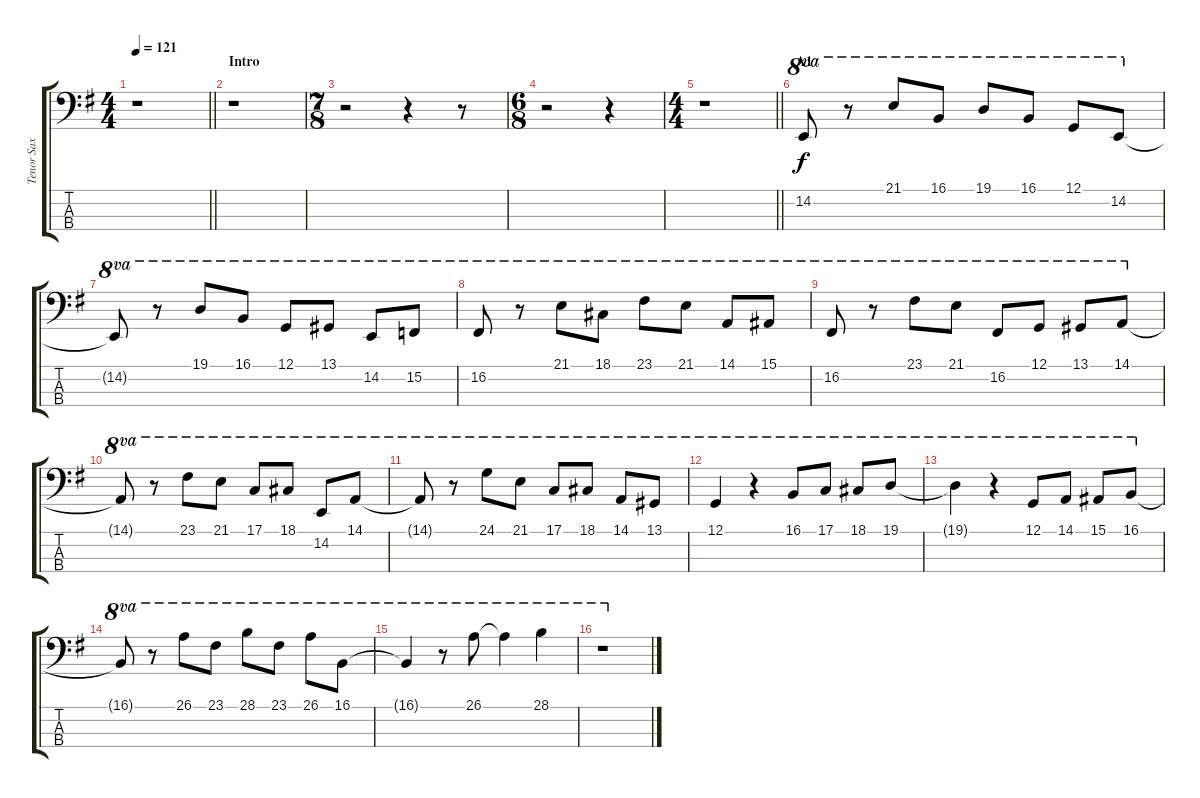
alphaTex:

\track ("Tenor Sax 1" "Tenor Sax ") {instrument tenorsax}
\staff {score tabs}
\tuning (G2 D2 A1 E1) {hide}
\ts (4 4)
\tempo 121
\clef f4
\barLineRight lightlight
\ks g
r.1{dy f instrument tenorsax} |
\section ("" "Intro")
r.1 |
\ts (7 8)
r.2 r.4 r.8 |
\ts (6 8)
r.2 r.4 |
\ts (4 4)
\barLineRight lightlight
r.1 |
\section ("" "A1")
14.2.8{ot 8va} r.8{ot 8va} 21.1.8{ot 8va} 16.1.8{ot 8va} 19.1.8{ot 8va} 16.1.8{ot 8va} 12.1.8{ot 8va} 14.2.8{ot 8va} |
14.2{t}.8{ot 8va} r.8{ot 8va} 19.1.8{ot 8va} 16.1.8{ot 8va} 12.1.8{ot 8va} 13.1.8{ot 8va} 14.2.8{ot 8va} 15.2.8{ot 8va} |
16.2.8{ot 8va} r.8{ot 8va} 21.1.8{ot 8va} 18.1.8{ot 8va} 23.1.8{ot 8va} 21.1.8{ot 8va} 14.1.8{ot 8va} 15.1.8{ot 8va} |
16.2.8{ot 8va} r.8{ot 8va} 23.1.8{ot 8va} 21.1.8{ot 8va} 16.2.8{ot 8va} 12.1.8{ot 8va} 13.1.8{ot 8va} 14.1.8{ot 8va} |
14.1{t}.8{ot 8va} r.8{ot 8va} 23.1.8{ot 8va} 21.1.8{ot 8va} 17.1.8{ot 8va} 18.1.8{ot 8va} 14.2.8{ot 8va} 14.1.8{ot 8va} |
14.1{t}.8{ot 8va} r.8{ot 8va} 24.1.8{ot 8va} 21.1.8{ot 8va} 17.1.8{ot 8va} 18.1.8{ot 8va} 14.1.8{ot 8va} 13.1.8{ot 8va} |
12.1.4{ot 8va} r.4{ot 8va} 16.1.8{ot 8va} 17.1.8{ot 8va} 18.1.8{ot 8va} 19.1.8{ot 8va} |
19.1{t}.4{ot 8va} r.4{ot 8va} 12.1.8{ot 8va} 14.1.8{ot 8va} 15.1.8{ot 8va} 16.1.8{ot 8va} |
16.1{t}.8{ot 8va} r.8{ot 8va} 26.1.8{ot 8va} 23.1.8{ot 8va} 28.1.8{ot 8va} 23.1.8{ot 8va} 26.1.8{ot 8va} 16.1.8{ot 8va} |
16.1{t}.4{ot 8va} r.8{ot 8va} 26.1.8{ot 8va} 26.1{t}.4{ot 8va} 28.1.4{ot 8va} |
r.1{ot 8va}
